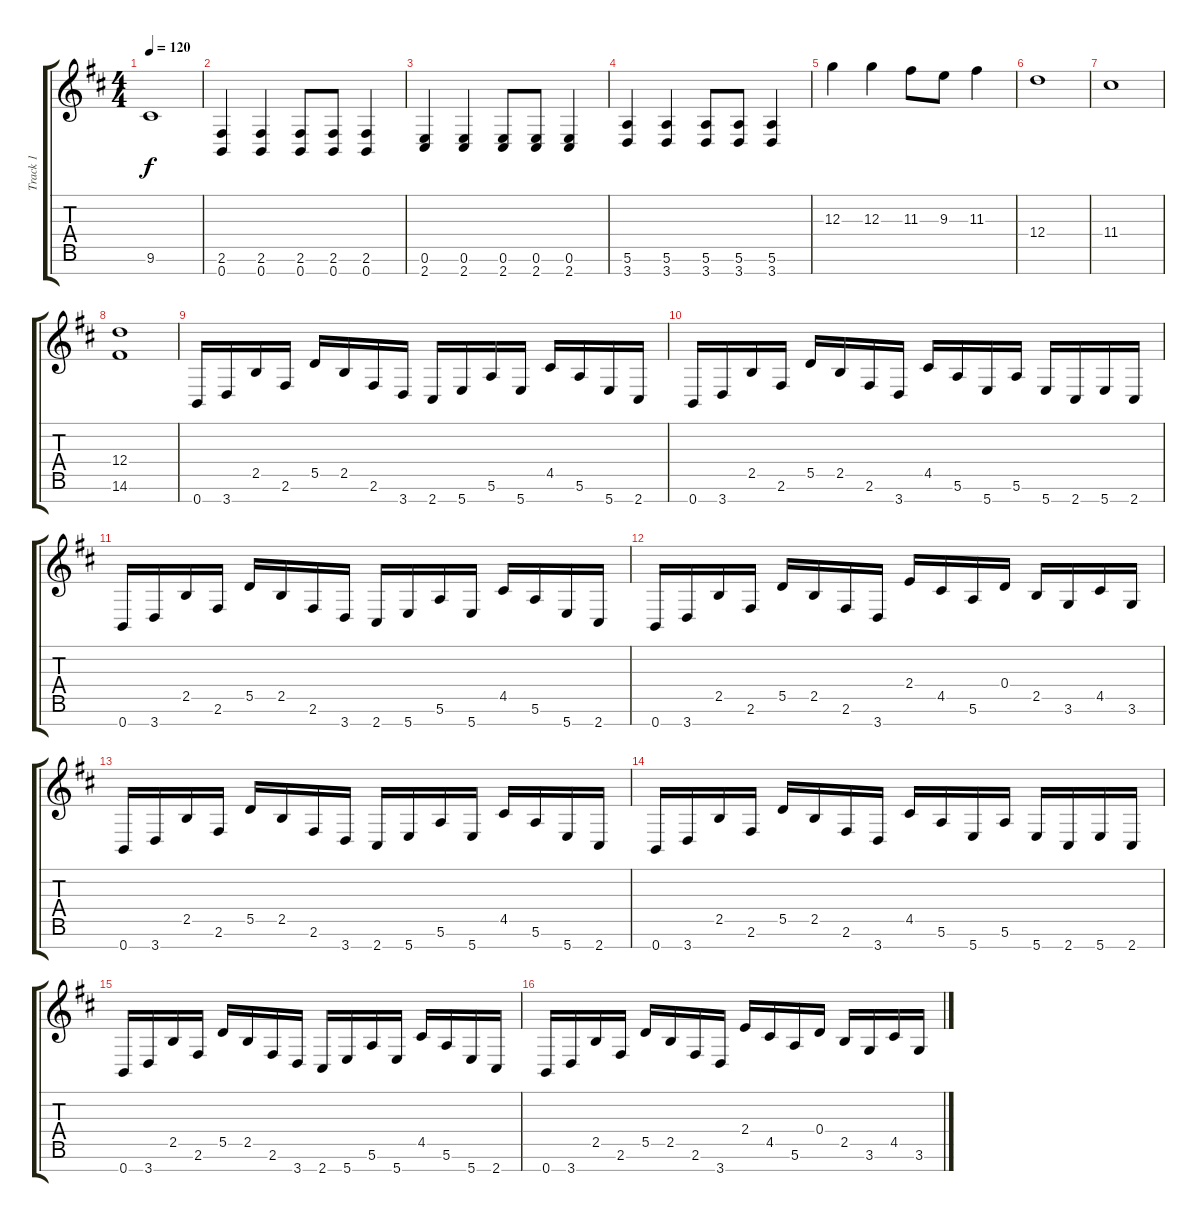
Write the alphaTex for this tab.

\track ("Track 1" "Track 1") {instrument distortionguitar}
\staff {score tabs}
\tuning (E4 B3 G3 D3 A2 E2 B1) {hide}
\ts (4 4)
\tempo 120
\clef g2
\ks bminor
9.6.1{dy f} |
(2.6 0.7).4 (2.6 0.7).4 (2.6 0.7).8 (2.6 0.7).8 (2.6 0.7).4 |
(0.6 2.7).4 (0.6 2.7).4 (0.6 2.7).8 (0.6 2.7).8 (0.6 2.7).4 |
(5.6 3.7).4 (5.6 3.7).4 (5.6 3.7).8 (5.6 3.7).8 (5.6 3.7).4 |
12.3.4 12.3.4 11.3.8 9.3.8 11.3.4 |
12.4.1 |
11.4.1 |
(12.4 14.6).1 |
0.7.16 3.7.16 2.5.16 2.6.16 5.5.16 2.5.16 2.6.16 3.7.16 2.7.16 5.7.16 5.6.16 5.7.16 4.5.16 5.6.16 5.7.16 2.7.16 |
0.7.16 3.7.16 2.5.16 2.6.16 5.5.16 2.5.16 2.6.16 3.7.16 4.5.16 5.6.16 5.7.16 5.6.16 5.7.16 2.7.16 5.7.16 2.7.16 |
0.7.16 3.7.16 2.5.16 2.6.16 5.5.16 2.5.16 2.6.16 3.7.16 2.7.16 5.7.16 5.6.16 5.7.16 4.5.16 5.6.16 5.7.16 2.7.16 |
0.7.16 3.7.16 2.5.16 2.6.16 5.5.16 2.5.16 2.6.16 3.7.16 2.4.16 4.5.16 5.6.16 0.4.16 2.5.16 3.6.16 4.5.16 3.6.16 |
0.7.16 3.7.16 2.5.16 2.6.16 5.5.16 2.5.16 2.6.16 3.7.16 2.7.16 5.7.16 5.6.16 5.7.16 4.5.16 5.6.16 5.7.16 2.7.16 |
0.7.16 3.7.16 2.5.16 2.6.16 5.5.16 2.5.16 2.6.16 3.7.16 4.5.16 5.6.16 5.7.16 5.6.16 5.7.16 2.7.16 5.7.16 2.7.16 |
0.7.16 3.7.16 2.5.16 2.6.16 5.5.16 2.5.16 2.6.16 3.7.16 2.7.16 5.7.16 5.6.16 5.7.16 4.5.16 5.6.16 5.7.16 2.7.16 |
0.7.16 3.7.16 2.5.16 2.6.16 5.5.16 2.5.16 2.6.16 3.7.16 2.4.16 4.5.16 5.6.16 0.4.16 2.5.16 3.6.16 4.5.16 3.6.16
